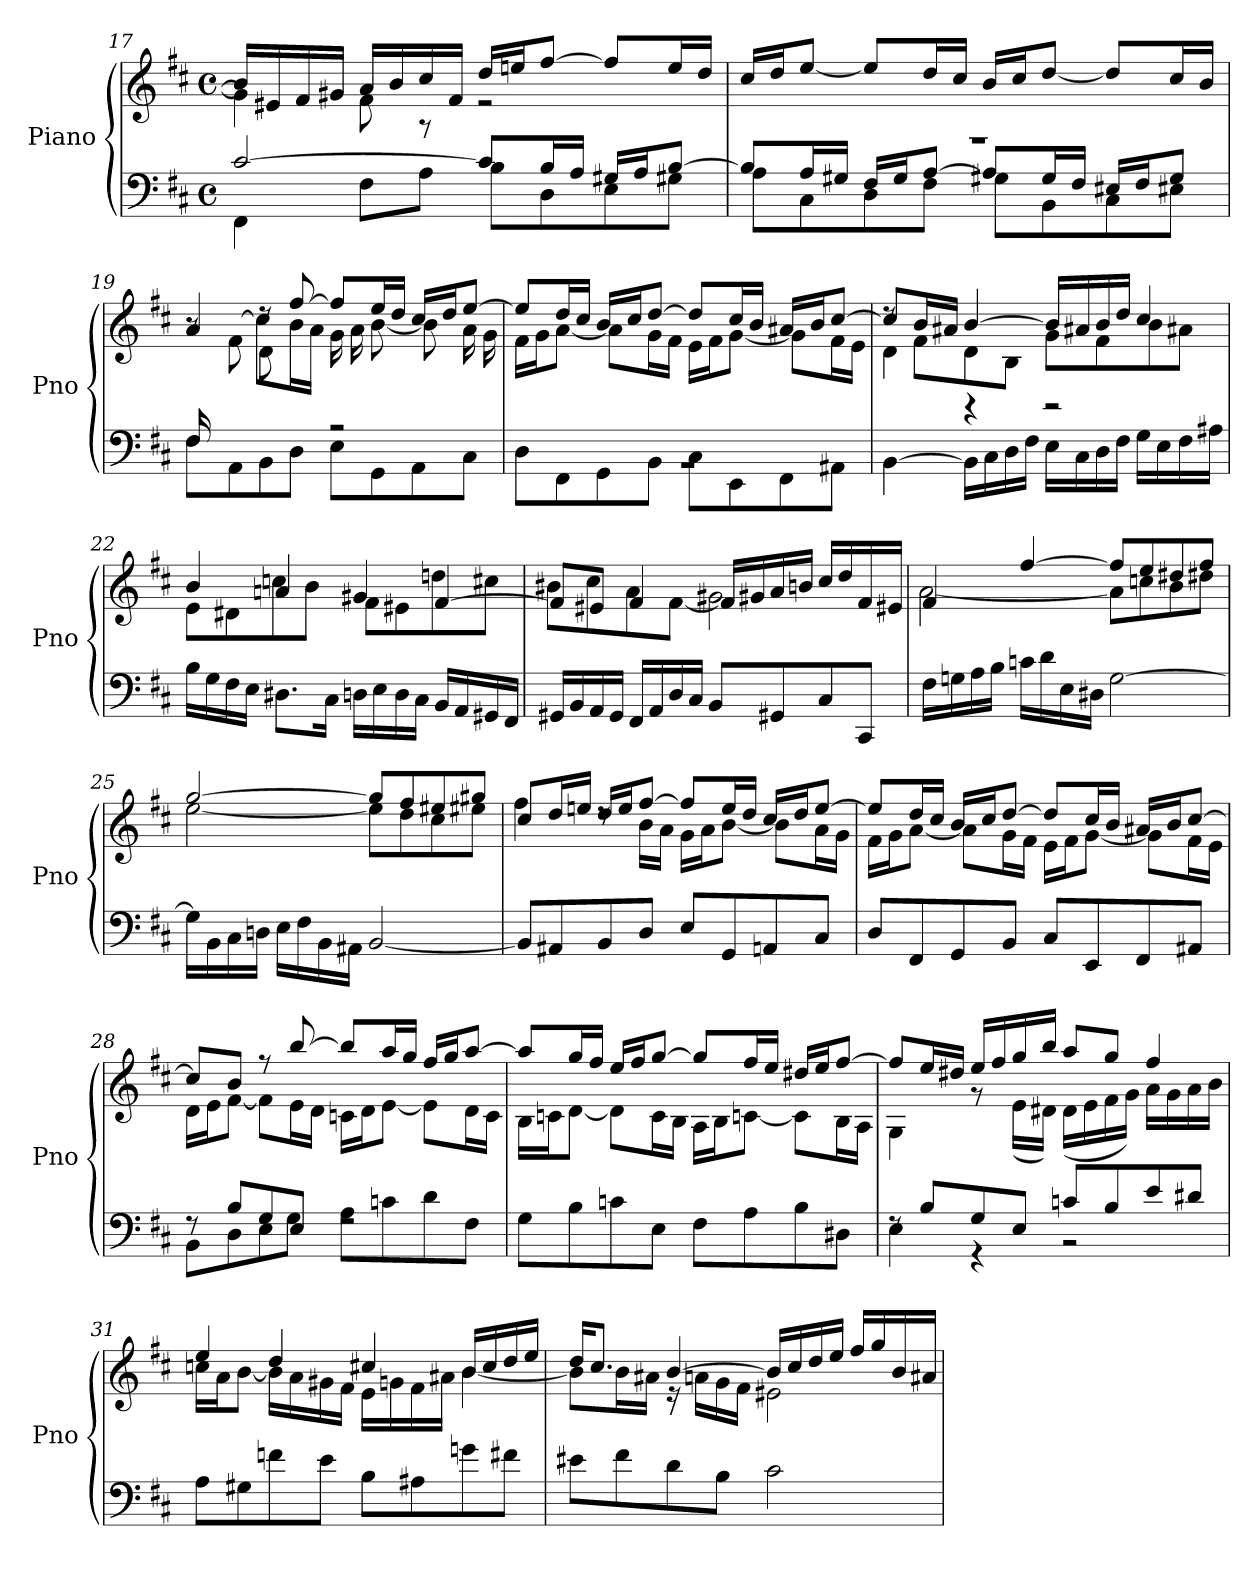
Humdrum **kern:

**kern	**kern
*part1	*part1
*staff2	*staff1
*I"Piano	*
*I'Pno	*
*clefF4	*clefG2
*k[f#c#]	*k[f#c#]
*M4/4	*M4/4
*met(c)	*met(c)
=17	=17
*^	*^
[2c#/	4FF#\	16b/LL]	4g#\]
.	.	16e#X/	.
.	.	16f#/	.
.	.	16g#X/JJ	.
.	8F#\L	16a/LL	8f#\
.	.	16b/	.
.	8A\J	16cc#/	8r
.	.	16f#/JJ	.
8c#/L]	8B\L	16dd/LL	2r
.	.	16een/J	.
16B/L	8D\	[8ff#/J	.
16A/JJ	.	.	.
16G#X/LL	8E\	8ff#/L]	.
16A/J	.	.	.
[8B/J	8G#X\J	16ee/L	.
.	.	16dd/JJ	.
!!LO:PB:g=z	!!
=18	=18	=18	=18
8B/L]	8A\L	1rF	16cc#/LL
.	.	.	16dd/J
16A/L	8C#\	.	[8ee/J
16G#X/JJ	.	.	.
16F#/LL	8D\	.	8ee/L]
16G#/J	.	.	.
[8A/J	8F#\J	.	16dd/L
.	.	.	16cc#/JJ
8A/L]	8G#X\L	.	16b/LL
.	.	.	16cc#/J
16G#/L	8BB\	.	[8dd/J
16F#/JJ	.	.	.
16E#X/LL	8C#\	.	8dd/L]
16F#/J	.	.	.
8G#/J	8E#X\J	.	16cc#/L
.	.	.	16b/JJ
=19	=19	=19	=19
*	*^	*	*^
4.ryy	16F#/LL	8F#\L	4a/	8r	16ryy
.	4..ryy	.	.	.	16b\J
.	.	8AA\	.	8f#\L	[8cc#\J
.	.	8BB\	8rdd	8d\	8cc#\L]
8B/J	.	8D\J	[8ff#/	8ryy	16b\L
.	.	.	.	.	16a\JJ
2ryy	2r	8E\L	8ff#/L]	16g\LL	2ryy
.	.	.	.	16a\J	.
.	.	8GG\	16ee/L	[8b\J	.
.	.	.	16dd/JJ	.	.
.	.	8AA\	16cc#/LL	8b\L]	.
.	.	.	16dd/J	.	.
.	.	8C#\J	[8ee/J	16a\L	.
.	.	.	.	16g\JJ	.
*	*v	*v	*	*	*
*	*	*	*v	*v
=20	=20	=20	=20
1rBB	8D\L	8ee/L]	16f#\LL
.	.	.	16g\J
.	8FF#\	16dd/L	[8a\J
.	.	16cc#/JJ	.
.	8GG\	16b/LL	8a\L]
.	.	16cc#/J	.
.	8BB\J	[8dd/J	16g\L
.	.	.	16f#\JJ
.	8C#\L	8dd/L]	16e\LL
.	.	.	16f#\J
.	8EE\	16cc#/L	[8g\J
.	.	16b/JJ	.
.	8FF#\	16a#X/LL	8g\L]
.	.	16b/J	.
.	8AA#X\J	[8cc#/J	16f#\L
.	.	.	16e\JJ
!!LO:LB:g=z
=21	=21	=21	=21
*	*	*	*^
4ryy	[4BB\	8cc#/L]	8rdd	4d\
.	.	16b/L	8f#\L	.
.	.	16a#X/JJ	.	.
4r	16BB\LL]	[4b/	8d\	2.ryy
.	16C#\	.	.	.
.	16D\	.	8B\J	.
.	16F#\JJ	.	.	.
2r	16E\LL	16b/LL]	8g\L	.
.	16C#\	16a#X/	.	.
.	16D\	16b/	8f#\	.
.	16F#\JJ	16dd/JJ	.	.
.	16G\LL	4cc#/	8b\	.
.	16E\	.	.	.
.	16F#\	.	8a#X\J	.
.	16A#X\JJ	.	.	.
*v	*v	*	*	*
*	*	*v	*v
=22	=22	=22
16B\LL	4b/	8e\L
16G\	.	.
16F#\	.	8d#X\
16E\JJ	.	.
8.D#X\L	4an/	8ccn\
.	.	8b\J
16C#\Jk	.	.
16Dn\LL	4g#X/	8f#\L
16E\	.	.
16D\	.	8e#X\
16C#\JJ	.	.
16BB/LL	[4f#/	8ddn\
16AA/	.	.
16GG#X/	.	8cc#X\J
16FF#/JJ	.	.
=23	=23	=23
16GG#X/LL	8f#/L]	8b#X\L
16BB/	.	.
16AA/	8e#X/J	8cc#\
16GG#/JJ	.	.
16FF#/LL	4f#/	8a\
16AA/	.	.
16D/	.	[8f#\J
16C#/JJ	.	.
8BB/L	2g#X\	16f#/LL]
.	.	16g#X/
8GG#X/	.	16a/
.	.	16bn/JJ
8C#/	.	16cc#/LL
.	.	16dd/
8CC#/J	.	16f#/
.	.	16e#X/JJ
!!LO:LB:g=z	!!
=24	=24	=24
16F#\LL	4f#/	[2a\
16Gn\	.	.
16A\	.	.
16B\JJ	.	.
16cn\LL	[4ff#/	.
16d\	.	.
16E\	.	.
16D#X\JJ	.	.
[2G\	8ff#/L]	8a\L]
.	8ee/	8ccn\
.	8dd#X/	8b\
.	8ff#/J	8dd#X\J
=25	=25	=25
16G\LL]	[2gg/	[2ee\
16BB\	.	.
16C#\	.	.
16Dn\JJ	.	.
16E\LL	.	.
16F#\	.	.
16BB\	.	.
16AA#X\JJ	.	.
[2BB/	8gg/L]	8ee\L]
.	8ff#/	8dd\
.	8ee#X/	8cc#\
.	8gg#X/J	8ee#X\J
=26	=26	=26
8BB/L]	8cc#/L	4ff#\
8AA#X/	16dd/L	.
.	16een/JJ	.
8BB/	16dd/LL	8rdd
.	16ee/J	.
8D/J	[8ff#/J	16b\LL
.	.	16a\JJ
8E/L	8ff#/L]	16g\LL
.	.	16a\J
8GG/	16ee/L	[8b\J
.	16dd/JJ	.
8AAn/	16cc#/LL	8b\L]
.	16dd/J	.
8C#/J	[8ee/J	16a\L
.	.	16g\JJ
!!LO:LB:g=z	!!
=27	=27	=27
8D/L	8ee/L]	16f#\LL
.	.	16g\J
8FF#/	16dd/L	[8a\J
.	16cc#/JJ	.
8GG/	16b/LL	8a\L]
.	16cc#/J	.
8BB/J	[8dd/J	16g\L
.	.	16f#\JJ
8C#/L	8dd/L]	16e\LL
.	.	16f#\J
8EE/	16cc#/L	[8g\J
.	16b/JJ	.
8FF#/	16a#X/LL	8g\L]
.	16b/J	.
8AA#X/J	[8cc#/J	16f#\L
.	.	16e\JJ
=28	=28	=28
*^	*	*
8rF	8BB\L	8cc#/L]	16d\LL
.	.	.	16e\J
8B/L	8D\	8b/J	[8f#\J
8G/	8E\	8r	8f#\L]
8E/J	8G\J	[8bb/	16e\L
.	.	.	16d\JJ
2rF	8A\L	8bb/L]	16cn\LL
.	.	.	16d\J
.	8cn\	16aa/L	[8e\J
.	.	16gg/JJ	.
.	8d\	16ff#/LL	8e\L]
.	.	16gg/J	.
.	8F#\J	[8aa/J	16d\L
.	.	.	16c\JJ
*v	*v	*	*
=29	=29	=29
8G\L	8aa/L]	16B\LL
.	.	16cn\J
8B\	16gg/L	[8d\J
.	16ff#/JJ	.
8cn\	16ee/LL	8d\L]
.	16ff#/J	.
8E\J	[8gg/J	16c\L
.	.	16B\JJ
8F#\L	8gg/L]	16A\LL
.	.	16B\J
8A\	16ff#/L	[8cn\J
.	16ee/JJ	.
8B\	16dd#X/LL	8c\L]
.	16ee/J	.
8D#X\J	[8ff#/J	16B\L
.	.	16A\JJ
!!LO:LB:g=z	!!
=30	=30	=30
*^	*	*
8rF	4E\	8ff#/L]	4G\
8B/L	.	16ee/L	.
.	.	16dd#X/JJ	.
8G/	4r	16ee/LL	8rg
.	.	16ff#/	.
8E/J	.	16gg/	(16e\LL
.	.	16bb/JJ	16d#X\JJ)
8cn/L	2r	8aa/L	(16d#\LL
.	.	.	16e\
8B/	.	8gg/J	16f#\
.	.	.	16g\JJ)
8e/	.	4ff#/	16a\LL
.	.	.	16g\
8d#X/J	.	.	16a\
.	.	.	16b\JJ
*v	*v	*	*
=31	=31	=31
8A\L	4ee/	16ccn\LL
.	.	16a\J
8G#X\	.	[8b\J
8fn\	4dd/	16b\LL]
.	.	16a\
8e\J	.	16g#X\
.	.	16f#\JJ
8B\L	4cc#X/	16e\LL
.	.	16gn\
8A#X\	.	16f#\
.	.	16a#X\JJ
8gn\	16b/LL	[4b\
.	16cc#/	.
8f#X\J	16dd/	.
.	16ee/JJ	.
=32	=32	=32
8e#X\L	16dd/KL	8b\L]
.	8.cc#/J	.
8f#\	.	16b\L
.	.	16a#X\JJ
8d\	[4b/	16r
.	.	16an\LL
8B\J	.	16g\
.	.	16f#\JJ
2c#\	16b/LL]	2e#X\
.	16cc#/	.
.	16dd/	.
.	16ee/JJ	.
.	16ff#/LL	.
.	16gg/	.
.	16b/	.
.	16a#X/JJ	.
*	*v	*v
=	=
*-	*-
